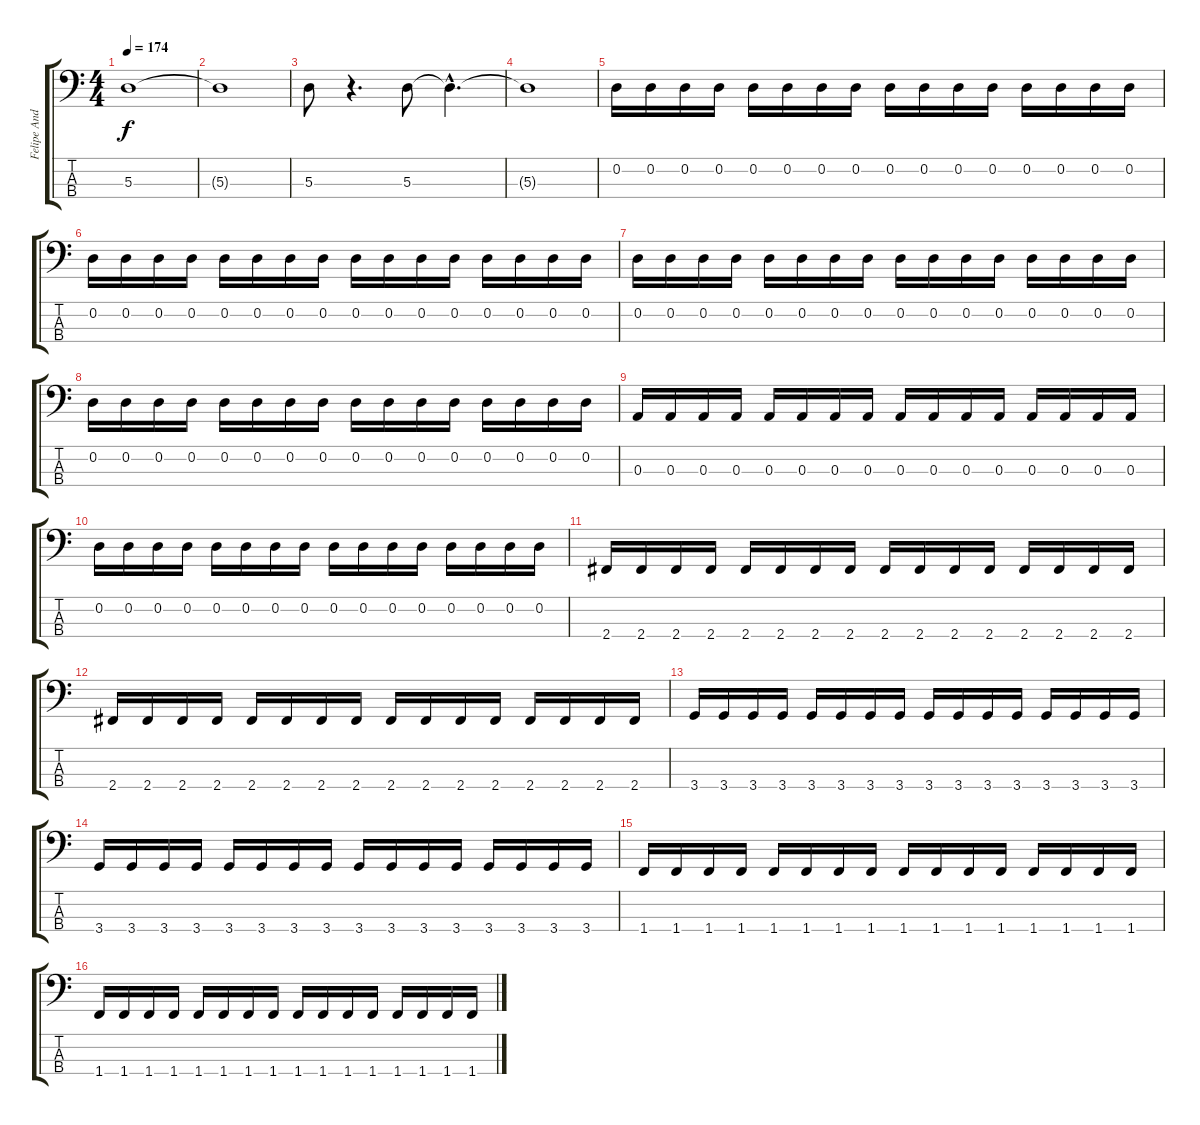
\track ("Felipe Andreolli" "Felipe And") {instrument electricbassfinger}
\staff {score tabs}
\tuning (G2 D2 A1 E1) {hide}
\ts (4 4)
\tempo 174
\clef f4
\ks c
5.3.1{dy f} |
5.3{t}.1 |
5.3.8 r.4{d} 5.3.8 5.3{hac t}.4{d} |
5.3{t}.1 |
0.2.16 0.2.16 0.2.16 0.2.16 0.2.16 0.2.16 0.2.16 0.2.16 0.2.16 0.2.16 0.2.16 0.2.16 0.2.16 0.2.16 0.2.16 0.2.16 |
0.2.16 0.2.16 0.2.16 0.2.16 0.2.16 0.2.16 0.2.16 0.2.16 0.2.16 0.2.16 0.2.16 0.2.16 0.2.16 0.2.16 0.2.16 0.2.16 |
0.2.16 0.2.16 0.2.16 0.2.16 0.2.16 0.2.16 0.2.16 0.2.16 0.2.16 0.2.16 0.2.16 0.2.16 0.2.16 0.2.16 0.2.16 0.2.16 |
0.2.16 0.2.16 0.2.16 0.2.16 0.2.16 0.2.16 0.2.16 0.2.16 0.2.16 0.2.16 0.2.16 0.2.16 0.2.16 0.2.16 0.2.16 0.2.16 |
0.3.16 0.3.16 0.3.16 0.3.16 0.3.16 0.3.16 0.3.16 0.3.16 0.3.16 0.3.16 0.3.16 0.3.16 0.3.16 0.3.16 0.3.16 0.3.16 |
0.2.16 0.2.16 0.2.16 0.2.16 0.2.16 0.2.16 0.2.16 0.2.16 0.2.16 0.2.16 0.2.16 0.2.16 0.2.16 0.2.16 0.2.16 0.2.16 |
2.4.16 2.4.16 2.4.16 2.4.16 2.4.16 2.4.16 2.4.16 2.4.16 2.4.16 2.4.16 2.4.16 2.4.16 2.4.16 2.4.16 2.4.16 2.4.16 |
2.4.16 2.4.16 2.4.16 2.4.16 2.4.16 2.4.16 2.4.16 2.4.16 2.4.16 2.4.16 2.4.16 2.4.16 2.4.16 2.4.16 2.4.16 2.4.16 |
3.4.16 3.4.16 3.4.16 3.4.16 3.4.16 3.4.16 3.4.16 3.4.16 3.4.16 3.4.16 3.4.16 3.4.16 3.4.16 3.4.16 3.4.16 3.4.16 |
3.4.16 3.4.16 3.4.16 3.4.16 3.4.16 3.4.16 3.4.16 3.4.16 3.4.16 3.4.16 3.4.16 3.4.16 3.4.16 3.4.16 3.4.16 3.4.16 |
1.4.16 1.4.16 1.4.16 1.4.16 1.4.16 1.4.16 1.4.16 1.4.16 1.4.16 1.4.16 1.4.16 1.4.16 1.4.16 1.4.16 1.4.16 1.4.16 |
1.4.16 1.4.16 1.4.16 1.4.16 1.4.16 1.4.16 1.4.16 1.4.16 1.4.16 1.4.16 1.4.16 1.4.16 1.4.16 1.4.16 1.4.16 1.4.16
